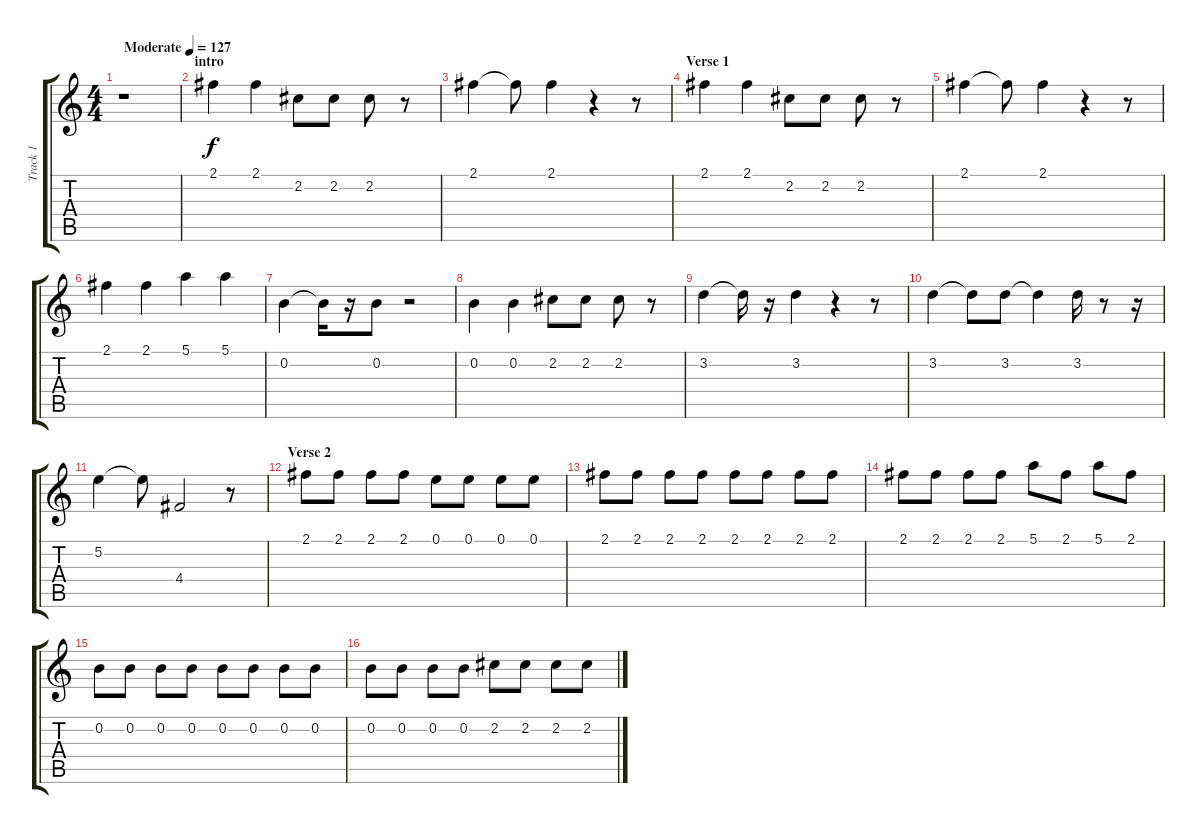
\track ("Track 1" "Track 1") {instrument acousticguitarsteel}
\staff {score tabs}
\tuning (E4 B3 G3 D3 A2 E2) {hide}
\ts (4 4)
\tempo (127 "Moderate")
\clef g2
\ks c
r.1{dy f instrument acousticguitarsteel} |
\section ("" "intro")
2.1.4 2.1.4 2.2.8 2.2.8 2.2.8 r.8 |
2.1.4 2.1{t}.8 2.1.4 r.4 r.8 |
\section ("" "Verse 1")
2.1.4 2.1.4 2.2.8 2.2.8 2.2.8 r.8 |
2.1.4 2.1{t}.8 2.1.4 r.4 r.8 |
2.1.4 2.1.4 5.1.4 5.1.4 |
0.2.4 0.2{t}.16 r.16 0.2.8 r.2 |
0.2.4 0.2.4 2.2.8 2.2.8 2.2.8 r.8 |
3.2.4 3.2{t}.16 r.16 3.2.4 r.4 r.8 |
3.2.4 3.2{t}.8 3.2.8 3.2{t}.4 3.2.16 r.8 r.16 |
5.2.4 5.2{t}.8 4.4.2 r.8 |
\section ("" "Verse 2")
2.1.8 2.1.8 2.1.8 2.1.8 0.1.8 0.1.8 0.1.8 0.1.8 |
2.1.8 2.1.8 2.1.8 2.1.8 2.1.8 2.1.8 2.1.8 2.1.8 |
2.1.8 2.1.8 2.1.8 2.1.8 5.1.8 2.1.8 5.1.8 2.1.8 |
0.2.8 0.2.8 0.2.8 0.2.8 0.2.8 0.2.8 0.2.8 0.2.8 |
0.2.8 0.2.8 0.2.8 0.2.8 2.2.8 2.2.8 2.2.8 2.2.8
